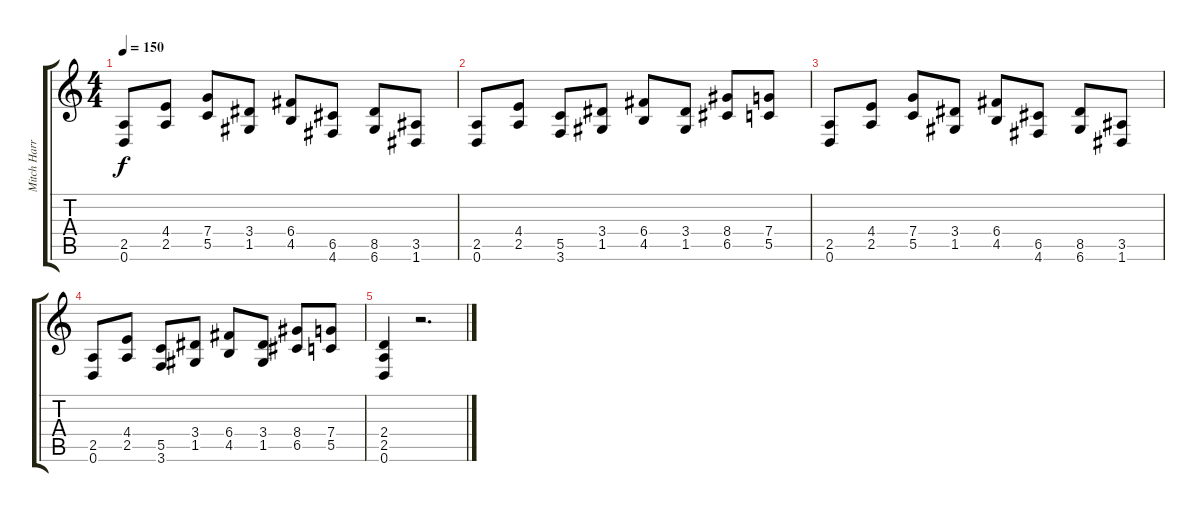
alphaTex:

\track ("Mitch Harris (Guitar 1) " "Mitch Harr") {instrument distortionguitar}
\staff {score tabs}
\tuning (D4 A3 F3 C3 G2 D2) {hide}
\ts (4 4)
\tempo 150
\clef g2
\ks c
(2.5 0.6).8{dy f} (4.4 2.5).8 (7.4 5.5).8 (3.4 1.5).8 (6.4 4.5).8 (6.5 4.6).8 (8.5 6.6).8 (3.5 1.6).8 |
(2.5 0.6).8 (4.4 2.5).8 (5.5 3.6).8 (3.4 1.5).8 (6.4 4.5).8 (3.4 1.5).8 (8.4 6.5).8 (7.4 5.5).8 |
(2.5 0.6).8 (4.4 2.5).8 (7.4 5.5).8 (3.4 1.5).8 (6.4 4.5).8 (6.5 4.6).8 (8.5 6.6).8 (3.5 1.6).8 |
(2.5 0.6).8 (4.4 2.5).8 (5.5 3.6).8 (3.4 1.5).8 (6.4 4.5).8 (3.4 1.5).8 (8.4 6.5).8 (7.4 5.5).8 |
(2.4 2.5 0.6).4 r.2{d}
